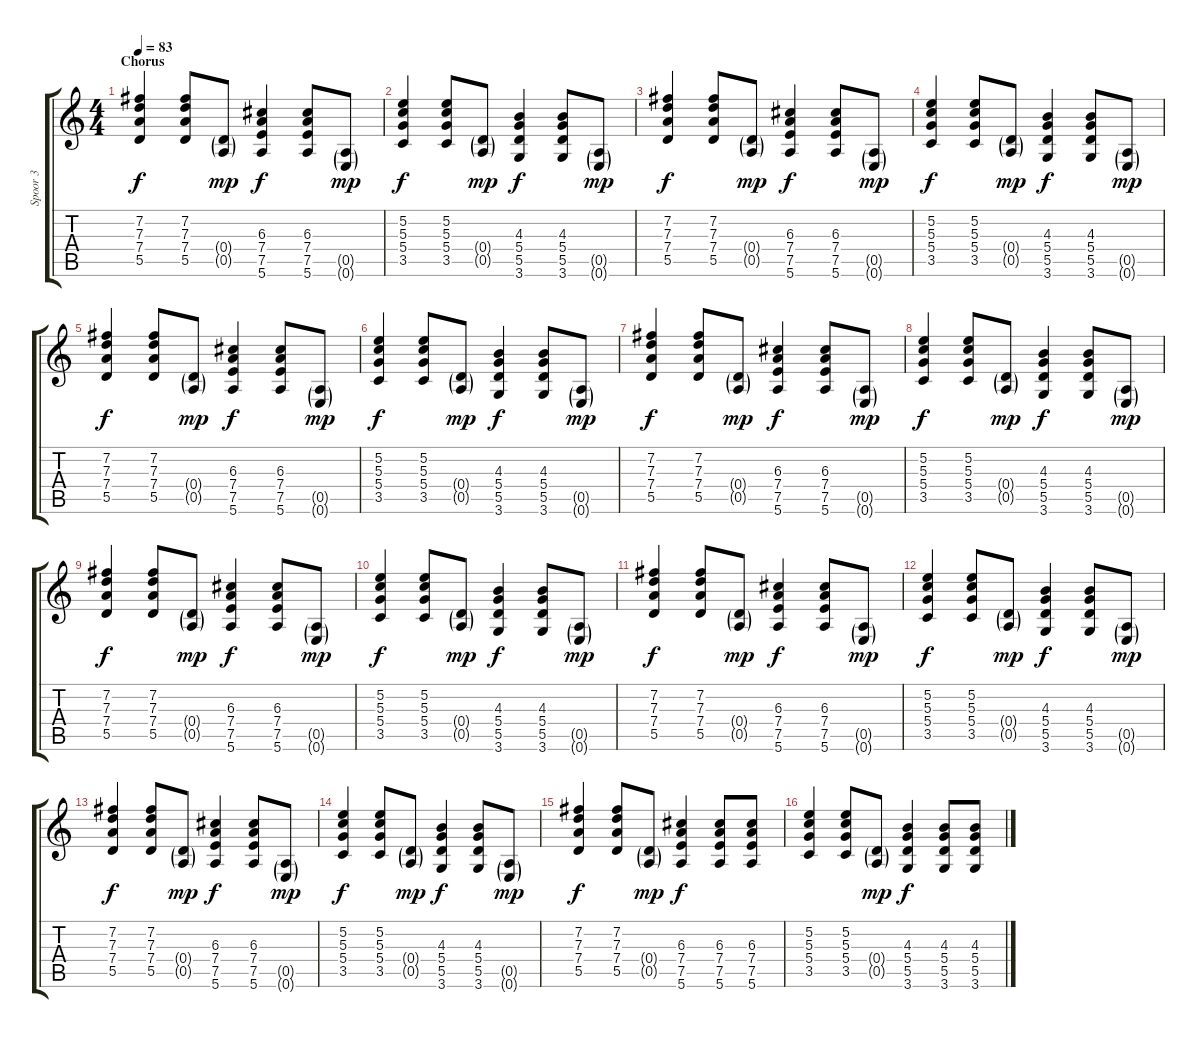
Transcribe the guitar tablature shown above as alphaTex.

\track ("Spoor 3" "Spoor 3") {instrument distortionguitar}
\staff {score tabs}
\tuning (E4 B3 G3 D3 A2 E2) {hide}
\ts (4 4)
\section ("" "Chorus")
\tempo 83
\clef g2
\ks c
(7.2 7.3 7.4 5.5).4{dy f instrument distortionguitar} (7.2 7.3 7.4 5.5).8 (0.4{g} 0.5{g}).8{dy mp} (6.3 7.4 7.5 5.6).4{dy f} (6.3 7.4 7.5 5.6).8 (0.5{g} 0.6{g}).8{dy mp} |
(5.2 5.3 5.4 3.5).4{dy f} (5.2 5.3 5.4 3.5).8 (0.4{g} 0.5{g}).8{dy mp} (4.3 5.4 5.5 3.6).4{dy f} (4.3 5.4 5.5 3.6).8 (0.5{g} 0.6{g}).8{dy mp} |
(7.2 7.3 7.4 5.5).4{dy f} (7.2 7.3 7.4 5.5).8 (0.4{g} 0.5{g}).8{dy mp} (6.3 7.4 7.5 5.6).4{dy f} (6.3 7.4 7.5 5.6).8 (0.5{g} 0.6{g}).8{dy mp} |
(5.2 5.3 5.4 3.5).4{dy f} (5.2 5.3 5.4 3.5).8 (0.4{g} 0.5{g}).8{dy mp} (4.3 5.4 5.5 3.6).4{dy f} (4.3 5.4 5.5 3.6).8 (0.5{g} 0.6{g}).8{dy mp} |
(7.2 7.3 7.4 5.5).4{dy f} (7.2 7.3 7.4 5.5).8 (0.4{g} 0.5{g}).8{dy mp} (6.3 7.4 7.5 5.6).4{dy f} (6.3 7.4 7.5 5.6).8 (0.5{g} 0.6{g}).8{dy mp} |
(5.2 5.3 5.4 3.5).4{dy f} (5.2 5.3 5.4 3.5).8 (0.4{g} 0.5{g}).8{dy mp} (4.3 5.4 5.5 3.6).4{dy f} (4.3 5.4 5.5 3.6).8 (0.5{g} 0.6{g}).8{dy mp} |
(7.2 7.3 7.4 5.5).4{dy f} (7.2 7.3 7.4 5.5).8 (0.4{g} 0.5{g}).8{dy mp} (6.3 7.4 7.5 5.6).4{dy f} (6.3 7.4 7.5 5.6).8 (0.5{g} 0.6{g}).8{dy mp} |
(5.2 5.3 5.4 3.5).4{dy f} (5.2 5.3 5.4 3.5).8 (0.4{g} 0.5{g}).8{dy mp} (4.3 5.4 5.5 3.6).4{dy f} (4.3 5.4 5.5 3.6).8 (0.5{g} 0.6{g}).8{dy mp} |
(7.2 7.3 7.4 5.5).4{dy f} (7.2 7.3 7.4 5.5).8 (0.4{g} 0.5{g}).8{dy mp} (6.3 7.4 7.5 5.6).4{dy f} (6.3 7.4 7.5 5.6).8 (0.5{g} 0.6{g}).8{dy mp} |
(5.2 5.3 5.4 3.5).4{dy f} (5.2 5.3 5.4 3.5).8 (0.4{g} 0.5{g}).8{dy mp} (4.3 5.4 5.5 3.6).4{dy f} (4.3 5.4 5.5 3.6).8 (0.5{g} 0.6{g}).8{dy mp} |
(7.2 7.3 7.4 5.5).4{dy f} (7.2 7.3 7.4 5.5).8 (0.4{g} 0.5{g}).8{dy mp} (6.3 7.4 7.5 5.6).4{dy f} (6.3 7.4 7.5 5.6).8 (0.5{g} 0.6{g}).8{dy mp} |
(5.2 5.3 5.4 3.5).4{dy f} (5.2 5.3 5.4 3.5).8 (0.4{g} 0.5{g}).8{dy mp} (4.3 5.4 5.5 3.6).4{dy f} (4.3 5.4 5.5 3.6).8 (0.5{g} 0.6{g}).8{dy mp} |
(7.2 7.3 7.4 5.5).4{dy f} (7.2 7.3 7.4 5.5).8 (0.4{g} 0.5{g}).8{dy mp} (6.3 7.4 7.5 5.6).4{dy f} (6.3 7.4 7.5 5.6).8 (0.5{g} 0.6{g}).8{dy mp} |
(5.2 5.3 5.4 3.5).4{dy f} (5.2 5.3 5.4 3.5).8 (0.4{g} 0.5{g}).8{dy mp} (4.3 5.4 5.5 3.6).4{dy f} (4.3 5.4 5.5 3.6).8 (0.5{g} 0.6{g}).8{dy mp} |
(7.2 7.3 7.4 5.5).4{dy f} (7.2 7.3 7.4 5.5).8 (0.4{g} 0.5{g}).8{dy mp} (6.3 7.4 7.5 5.6).4{dy f} (6.3 7.4 7.5 5.6).8 (6.3 7.4 7.5 5.6).8 |
(5.2 5.3 5.4 3.5).4 (5.2 5.3 5.4 3.5).8 (0.4{g} 0.5{g}).8{dy mp} (4.3 5.4 5.5 3.6).4{dy f} (4.3 5.4 5.5 3.6).8 (4.3 5.4 5.5 3.6).8
